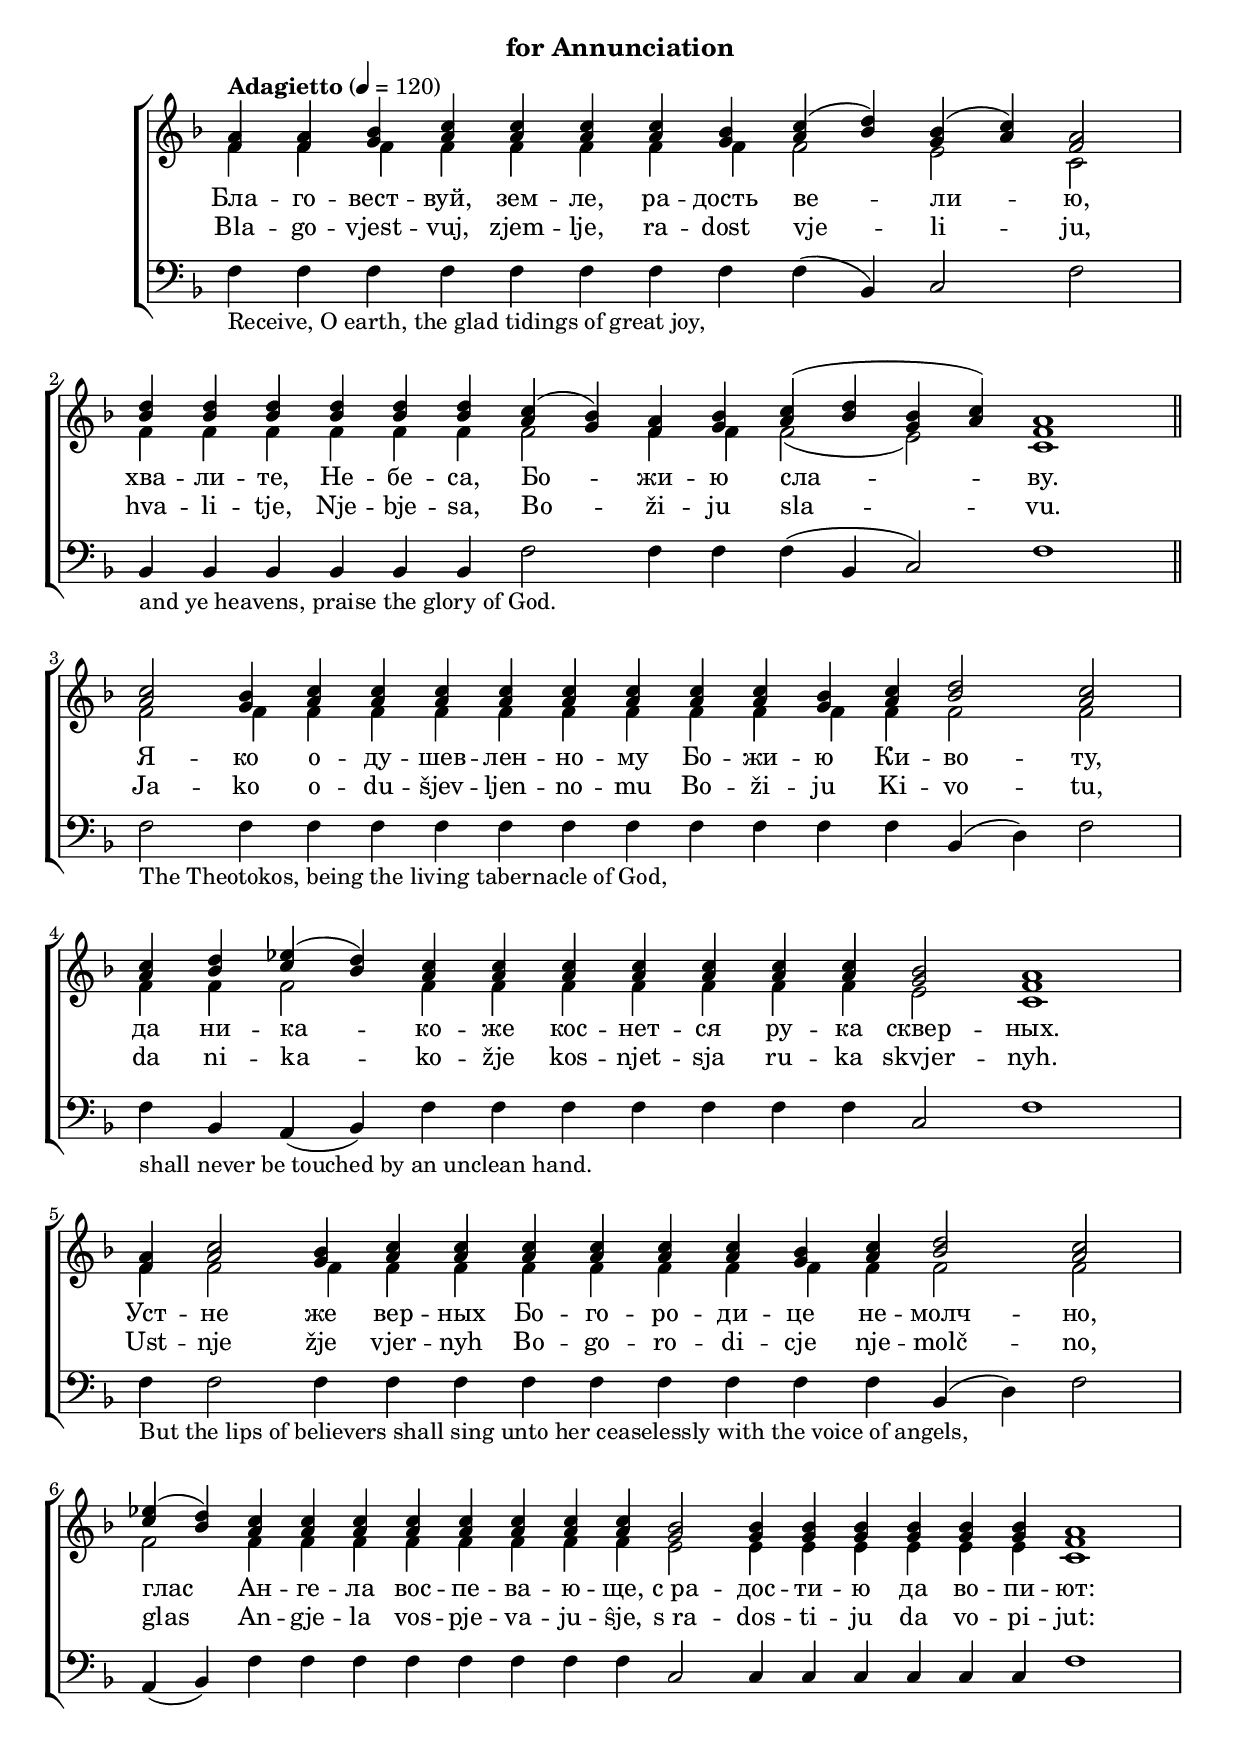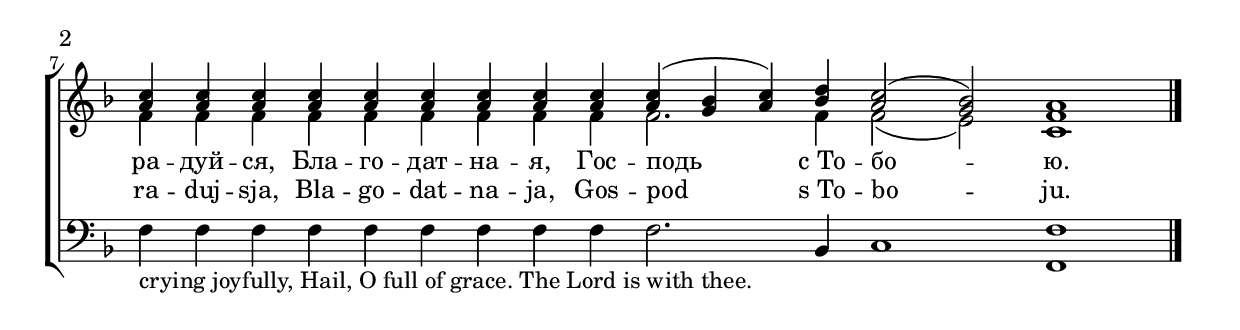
\version "2.18.2"

global = {
	\key f \major
		\tempo Adagietto 4 = 120
}

\header {
	%TODO: mention that this is in place of O tebje, and note this in the liturgy book
		%title = "Задостойник на Пятидесятницу"
		subtitle = "for Annunciation"
		composer = ""
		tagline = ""
}

\paper {
	system-count = #7
}

Cyrillic = \lyricmode {
	Бла -- го -- вест -- вуй, зем -- ле, ра -- дость ве -- ли -- ю,
	хва -- ли -- те, Не -- бе -- са, Бо -- жи -- ю сла -- ву. 
		Я -- ко о -- ду -- шев -- лен -- но -- му Бо -- жи -- ю Ки -- во -- ту, 
	да ни -- ка -- ко -- же кос -- нет -- ся ру -- ка сквер -- ных. 
		Уст -- не же вер -- ных Бо -- го -- ро -- ди -- це не -- молч -- но, 
	глас Ан -- ге -- ла вос -- пе -- ва -- ю -- ще, с_ра -- дос -- ти -- ю да во -- пи -- ют: 
		%глас Ан -- ге -- ла вос -- пе -- ва -- ю -- щее, с_ра -- дос -- ти -- ю да во -- пи -- ют: 
		ра -- дуй -- ся, Бла -- го -- дат -- на -- я, Гос -- подь с_То -- бо -- ю.
}

Latin = \lyricmode {
	Bla -- go -- vjest -- vuj, zjem -- lje, ra -- dost vje -- li -- ju,
	    hva -- li -- tje, Nje -- bje -- sa, Bo -- ži -- ju sla -- vu. 
		    Ja -- ko o -- du -- šjev -- ljen -- no -- mu Bo -- ži -- ju Ki -- vo -- tu, 
	    da ni -- ka -- ko -- žje kos -- njet -- sja ru -- ka skvjer -- nyh. 
		    Ust -- nje žje vjer -- nyh Bo -- go -- ro -- di -- cje nje -- molč -- no, 
	    glas An -- gje -- la vos -- pje -- va -- ju -- ŝje, s_ra -- dos -- ti -- ju da vo -- pi -- jut: 
		    %glas An -- gje -- la vos -- pje -- va -- ju -- ŝjeje, s_ra -- dos -- ti -- ju da vo -- pi -- jut: 
		    ra -- duj -- sja, Bla -- go -- dat -- na -- ja, Gos -- pod s_To -- bo -- ju.

}

sopMusic = \relative {
	\time 14/4 a'4 a bes c c c c bes c( d) bes( c) a2 |
		\time 18/4 d4 d d d d d c( bes) a bes c( d bes c) a1 \bar"||"
		\time 17/4 c2 bes4 c c c c c c c c bes c d2 c |
		\time 17/4 c4 d ees( d) c c c c c c c bes2 a1 |
		\time 16/4 a4 c2 bes4 c c c c c c bes c d2 c |
		\time 22/4 ees4( d) c c c c  c c c c bes2 bes4 bes bes bes bes bes a1 |
		\time 21/4 c4 c c c c c c c c c( bes c) d c2( bes) a1 \bar "|."
}

altoMusic = \relative {
	f'4 f g a a a a g a( bes) g( a) f2 |
		bes4 bes bes bes bes bes a( g) f g a( bes g a) f1 |
		a2 g4 a a a a a a a a g a bes2 a |
		a4 bes c( bes) a a a a a a a g2 f1 |
		f4 a2 g4 a a a a a a g a bes2 a |
		c4( bes) a a a a  a a a a g2 g4 g g g g g f1 |
		a4 a a a a a a a a a( g a) bes a2( g) f1 |
}

tenorMusic = \relative {
	f'4 f f f f f f f f2 e c |
		f4 f f f f f f2 f4 f f2( e) c1 |
		f2 f4 f f f f f f f f f f f2 f |
		f4 f f2 f4 f f f f f f e2 c1 |
		f4 f2 f4 f f f f f f f f f2 f |
		f2 f4 f f f f f f f e2 e4 e e e e e c1 |
		f4 f f f f f f f f f2. f4 f2( e) c1
}

bassMusic = \relative {
	f4_\markup{Receive, O earth, the glad tidings of great joy,} f f f f f f f f( bes,) c2 f |
		bes,4_\markup{and ye heavens, praise the glory of God.} bes bes bes bes bes f'2 f4 f f( bes, c2) f1 |
		f2_\markup{The Theotokos, being the living tabernacle of God,} f4 f f f f f f f f f f bes,( d) f2 |
		f4_\markup{shall never be touched by an unclean hand.} bes, a( bes) f' f f f f f f c2 f1 |
		f4_\markup{But the lips of believers shall sing unto her ceaselessly with the voice of angels,} f2 f4 f f f f f f f f bes,( d) f2 |
		a,4( bes) f' f f f f f f f c2 c4 c c c c c f1 |
		f4_\markup{crying joyfully, Hail, O full of grace. The Lord is with thee.} f f f f f f f f f2. bes,4 c1 <f f,>
}

\score {
	\new ChoirStaff <<
		\new Staff = "highStaff" <<
			\new Voice = "high_voice" {
				\voiceOne << \global \sopMusic \altoMusic >>
			}
			\new Voice = "tenors" {
				\voiceTwo << \global \tenorMusic >>
			}
		>>
		\new Lyrics = "highLyrics" \lyricsto "high_voice" \Cyrillic
		\new Lyrics = "lowLyrics" \lyricsto "high_voice" \Latin
		\new Staff = "lowStaff" <<
			\clef bass
			\new Voice = "basses" {
				<< \global \bassMusic >>
			}
		>>
	>>
	\layout {
		\context { 
			\Staff 
			\remove Time_signature_engraver 
		} 
	}
	\midi {
		%\set Staff.midiInstrument = #"lead 1 (square)"
		\set Staff.midiInstrument = #"bright acoustic"
	}
}

%\include "TEMPLATES_DIRECTORY/satb_notime.ily"

%{
%	\markup{
%		\wordwrap {
%			% text from https://churchmotherofgod.org/text-of-prayers-of-the-church/53-hymn-to-the-theotokos.html
%				% This source contains many similar hymns for other holy days.
%				Receive, O earth, the glad tidings of great joy,
%				and ye heavens, praise the glory of God.
%					The Theotokos, being the living tabernacle of God,
%				shall never be touched by an unclean hand.
%					But the lips of believers shall sing unto her ceaselessly with the voice of angels,
%				crying joyfully, Hail, O full of grace. The Lord is with thee.
%		}
%	}
%}


